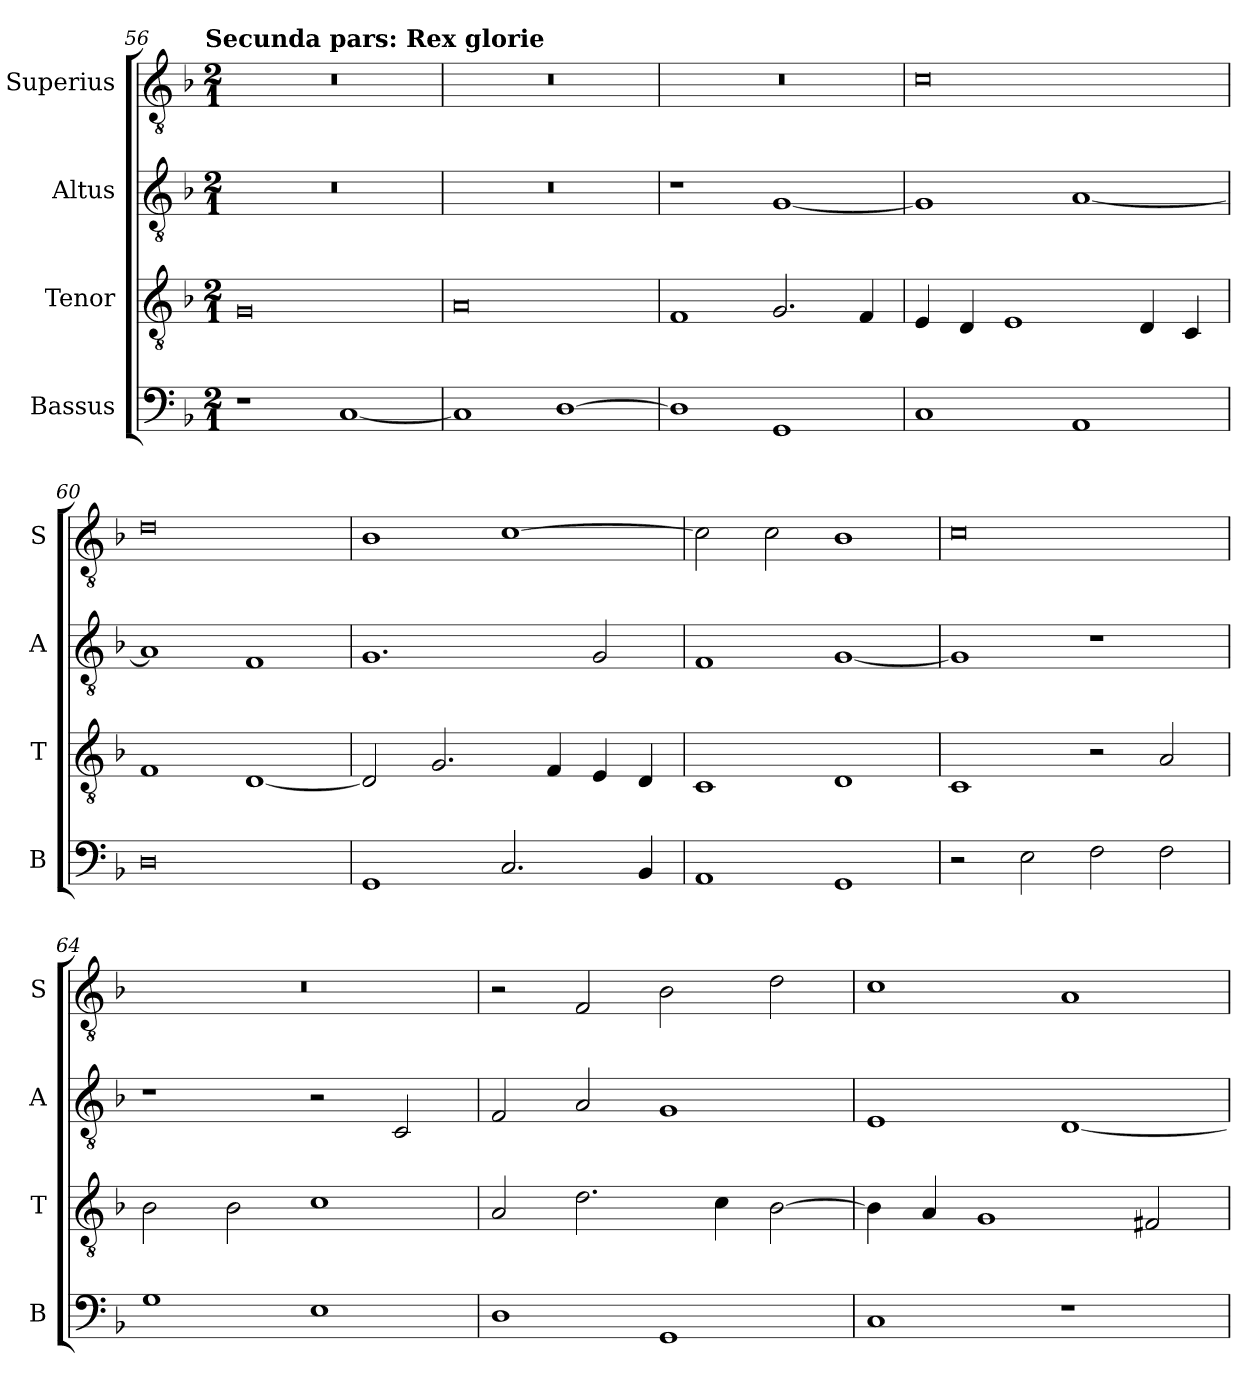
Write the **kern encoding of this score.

**kern	**kern	**kern	**kern
*part4	*part3	*part2	*part1
*staff4	*staff3	*staff2	*staff1
*I"Bassus	*I"Tenor	*I"Altus	*I"Superius
*I'B	*I'T	*I'A	*I'S
*clefF4	*clefGv2	*clefGv2	*clefGv2
*k[b-]	*k[b-]	*k[b-]	*k[b-]
*F:	*F:	*F:	*F:
!!LO:TX:omd:t=Secunda pars&colon; Rex glorie
*M2/1	*M2/1	*M2/1	*M2/1
=56	=56	=56	=56
1r	0G	0r	0r
[1C	.	.	.
=57	=57	=57	=57
1C]	0A	0r	0r
[1D	.	.	.
=58	=58	=58	=58
1D]	1F	1r	0r
1GG	2.G	[1G	.
.	4F	.	.
=59	=59	=59	=59
1C	4E	1G]	0c
.	4D	.	.
.	1E	.	.
1AA	.	[1A	.
.	4D	.	.
.	4C	.	.
=60	=60	=60	=60
0D	1F	1A]	0d
.	[1D	1F	.
=61	=61	=61	=61
1GG	2D]	1.G	1B-
.	2.G	.	.
2.C	.	.	[1c
.	4F	.	.
.	4E	2G	.
4BB-	4D	.	.
=62	=62	=62	=62
1AA	1C	1F	2c]
.	.	.	2c
1GG	1D	[1G	1B-
=63	=63	=63	=63
2r	1C	1G]	0c
2E	.	.	.
2F	2r	1r	.
2F	2A	.	.
=64	=64	=64	=64
1G	2B-	1r	0r
.	2B-	.	.
1E	1c	2r	.
.	.	2C	.
=65	=65	=65	=65
1D	2A	2F	2r
.	2.d	2A	2F
1GG	.	1G	2B-
.	4c	.	.
.	[2B-	.	2d
=66	=66	=66	=66
1C	4B-]	1E	1c
.	4A	.	.
.	1G	.	.
1r	.	[1D	1A
.	2F#X	.	.
=	=	=	=
*-	*-	*-	*-
